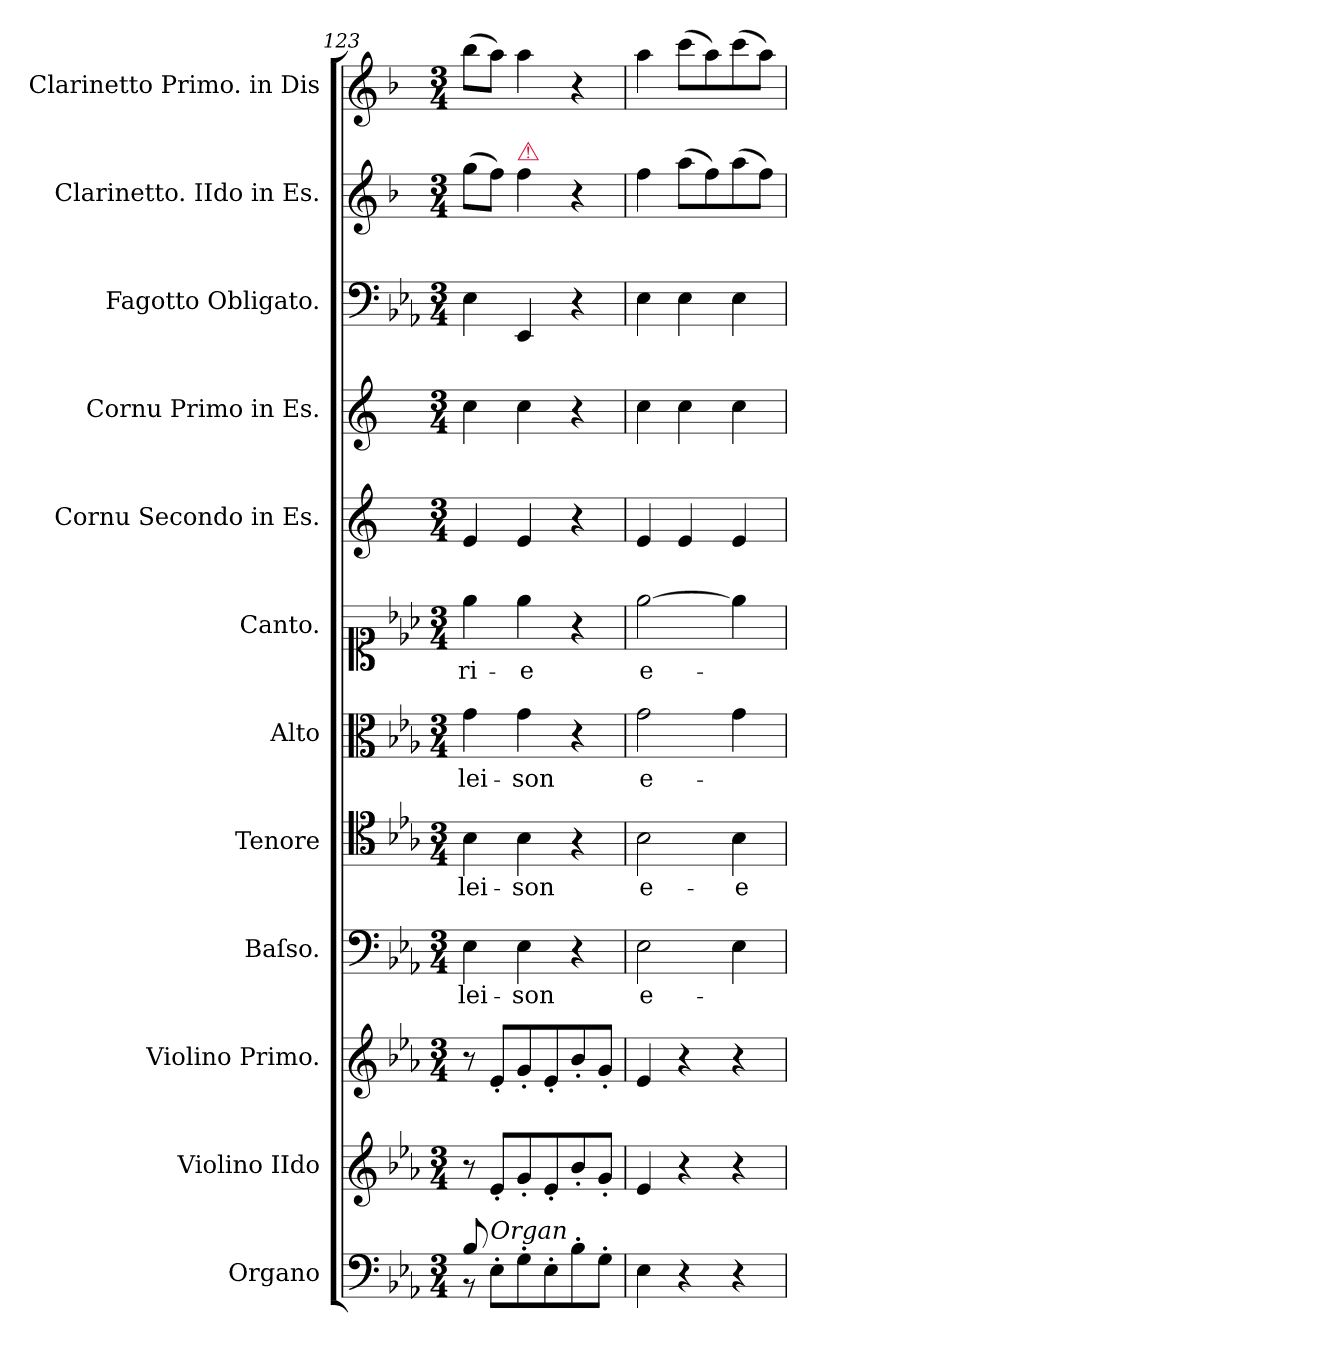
**kern	**kern	**dynam	**kern	**dynam	**kern	**text	**kern	**text	**kern	**text	**kern	**text	**kern	**kern	**kern	**kern	**kern
*part12	*part11	*part11	*part10	*part10	*part9	*part9	*part8	*part8	*part7	*part7	*part6	*part6	*part5	*part4	*part3	*part2	*part1
*staff12	*staff11	*staff11	*staff10	*staff10	*staff9	*staff9	*staff8	*staff8	*staff7	*staff7	*staff6	*staff6	*staff5	*staff4	*staff3	*staff2	*staff1
*I"Organo	*I"Violino IIdo	*	*I"Violino Primo.	*	*I"Baſso.	*	*I"Tenore	*	*I"Alto	*	*I"Canto.	*	*I"Cornu Secondo in Es.	*I"Cornu Primo in Es.	*I"Fagotto Obligato.	*I"Clarinetto. IIdo in Es.	*I"Clarinetto Primo. in Dis
*I'org	*I'vl II	*	*I'vl I	*	*I'B	*	*I'T	*	*I'A	*	*	*	*I'cor 2 in E♭	*I'cor 1 in E♭	*I'fag	*I'cl 2 in E♭	*I'cl 2 in E♭
*clefF4	*clefG2	*	*clefG2	*	*clefF4	*	*clefC4	*	*clefC3	*	*clefC1	*	*clefG2	*clefG2	*clefF4	*clefG2	*clefG2
*	*	*	*	*	*	*	*	*	*	*	*	*	*ITrd5c9	*ITrd5c9	*	*ITrd1c2	*ITrd1c2
*k[b-e-a-]	*k[b-e-a-]	*	*k[b-e-a-]	*	*k[b-e-a-]	*	*k[b-e-a-]	*	*k[b-e-a-]	*	*k[b-e-a-]	*	*k[b-e-a-]	*k[b-e-a-]	*k[b-e-a-]	*k[b-e-a-]	*k[b-e-a-]
*M3/4	*M3/4	*	*M3/4	*	*M3/4	*	*M3/4	*	*M3/4	*	*M3/4	*	*M3/4	*M3/4	*M3/4	*M3/4	*M3/4
=123	=123	=123	=123	=123	=123	=123	=123	=123	=123	=123	=123	=123	=123	=123	=123	=123	=123
*^	*	*	*	*	*	*	*	*	*	*	*	*	*	*	*	*	*
8B-!/	8r	8r	.	8r	.	4E-\	-lei-	4B-\	-lei-	4g\	-lei-	4ee-\	-ri-	4G/	4e-\	4E-\	(8ff\L	(8aa-\L
!LO:TX:a:i:t=Organ	!	!	!	!	!	!	!	!	!	!	!	!	!	!	!	!	!	!
!	!	!	!LO:DY:a	!	!LO:DY:a	!	!	!	!	!	!	!	!	!	!	!	!	!
8E-'\L	8ryy	8e-'/L	for	8e-'/L	forte	.	.	.	.	.	.	.	.	.	.	.	8ee-\J)	8gg\J)
!	!	!	!	!	!	!	!	!	!	!	!	!	!	!	!	!	!LO:TX:a:color=crimson:t=⚠	!
8G'\	2ryy	8g'/	.	8g'/	.	4E-\	-son	4B-\	-son	4g\	-son	4ee-\	-e	4G/	4e-\	4EE-/	4ee-\	4gg\
8E-'\	.	8e-'/	.	8e-'/	.	.	.	.	.	.	.	.	.	.	.	.	.	.
8B-'\	.	8b-'/	.	8b-'/	.	4r	.	4r	.	4r	.	4r	.	4r	4r	4r	4r	4r
8G'\J	.	8g'/J	.	8g'/J	.	.	.	.	.	.	.	.	.	.	.	.	.	.
*v	*v	*	*	*	*	*	*	*	*	*	*	*	*	*	*	*	*	*
=124	=124	=124	=124	=124	=124	=124	=124	=124	=124	=124	=124	=124	=124	=124	=124	=124	=124
4E-\	4e-/	.	4e-/	.	2E-\	e-	2B-\	e-	2g\	e-	[2ee-\	e-	4G/	4e-\	4E-\	4ee-\	4gg\
4r	4r	.	4r	.	.	.	.	.	.	.	.	.	4G/	4e-\	4E-\	(8gg\L	(8bb-\L
.	.	.	.	.	.	.	.	.	.	.	.	.	.	.	.	8ee-\)	8gg\)
4r	4r	.	4r	.	4E-\	.	4B-\	-e-	4g\	.	4ee-\]	.	4G/	4e-\	4E-\	(8gg\	(8bb-\
.	.	.	.	.	.	.	.	.	.	.	.	.	.	.	.	8ee-\J)	8gg\J)
=	=	=	=	=	=	=	=	=	=	=	=	=	=	=	=	=	=
*-	*-	*-	*-	*-	*-	*-	*-	*-	*-	*-	*-	*-	*-	*-	*-	*-	*-
